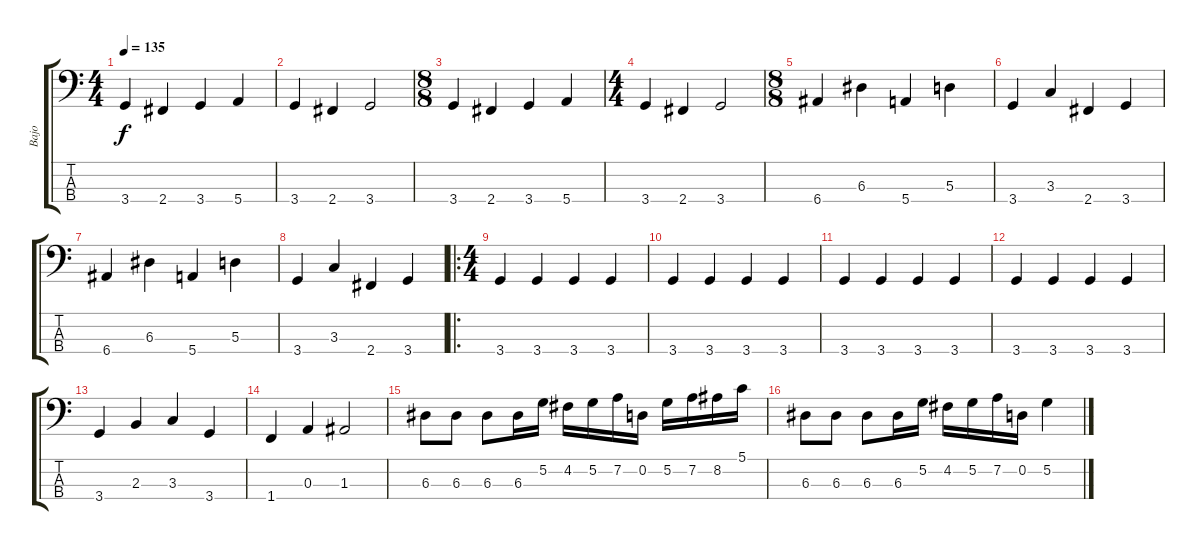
\track ("Bajo" "Bajo") {instrument electricbassfinger}
\staff {score tabs}
\tuning (G2 D2 A1 E1) {hide}
\ts (4 4)
\tempo 135
\clef f4
\ks c
3.4.4{dy f} 2.4.4 3.4.4 5.4.4 |
3.4.4 2.4.4 3.4.2 |
\ts (8 8)
3.4.4 2.4.4 3.4.4 5.4.4 |
\ts (4 4)
3.4.4 2.4.4 3.4.2 |
\ts (8 8)
6.4.4 6.3.4 5.4.4 5.3.4 |
3.4.4 3.3.4 2.4.4 3.4.4 |
6.4.4 6.3.4 5.4.4 5.3.4 |
3.4.4 3.3.4 2.4.4 3.4.4 |
\ro
\ts (4 4)
3.4.4 3.4.4 3.4.4 3.4.4 |
3.4.4 3.4.4 3.4.4 3.4.4 |
3.4.4 3.4.4 3.4.4 3.4.4 |
3.4.4 3.4.4 3.4.4 3.4.4 |
3.4.4 2.3.4 3.3.4 3.4.4 |
1.4.4 0.3.4 1.3.2 |
6.3.8 6.3.8 6.3.8 6.3.16 5.2.16 4.2.16 5.2.16 7.2.16 0.2.16 5.2.16 7.2.16 8.2.16 5.1.16 |
6.3.8 6.3.8 6.3.8 6.3.16 5.2.16 4.2.16 5.2.16 7.2.16 0.2.16 5.2.4
